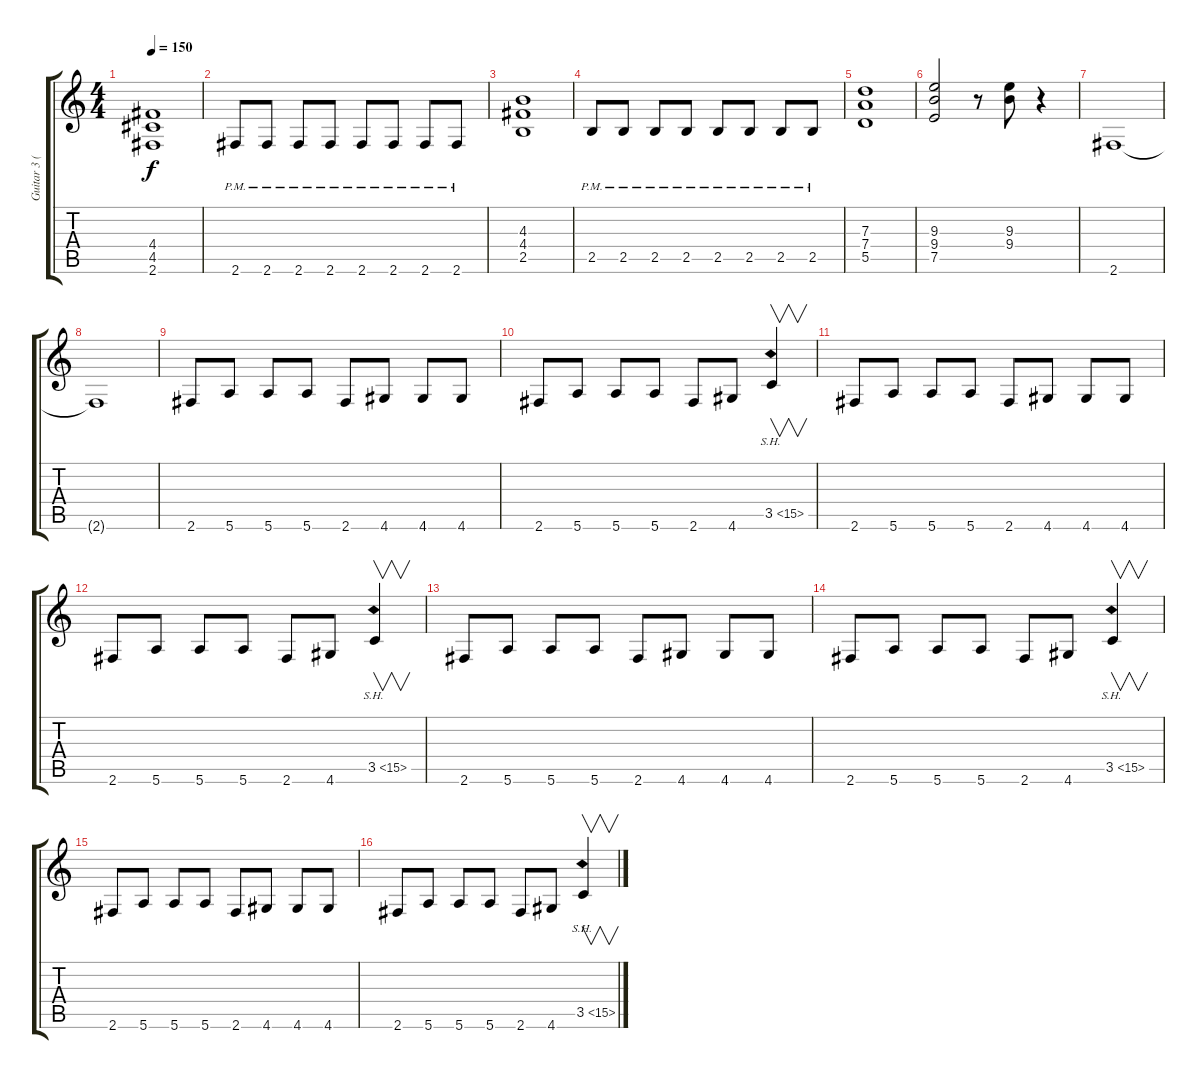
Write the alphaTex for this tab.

\track ("Guitar 3 (Stefko)" "Guitar 3 (") {instrument distortionguitar}
\staff {score tabs}
\tuning (E4 B3 G3 D3 A2 E2) {hide}
\ts (4 4)
\tempo 150
\clef g2
\ks c
(4.4 4.5 2.6).1{dy f} |
2.6{pm}.8 2.6{pm}.8 2.6{pm}.8 2.6{pm}.8 2.6{pm}.8 2.6{pm}.8 2.6{pm}.8 2.6{pm}.8 |
(4.3 4.4 2.5).1 |
2.5{pm}.8 2.5{pm}.8 2.5{pm}.8 2.5{pm}.8 2.5{pm}.8 2.5{pm}.8 2.5{pm}.8 2.5{pm}.8 |
(7.3 7.4 5.5).1 |
(9.3 9.4 7.5).2 r.8 (9.3 9.4).8 r.4 |
2.6.1 |
2.6{t}.1 |
2.6.8 5.6.8 5.6.8 5.6.8 2.6.8 4.6.8 4.6.8 4.6.8 |
2.6.8 5.6.8 5.6.8 5.6.8 2.6.8 4.6.8 3.5{sh 12}.4{v} |
2.6.8 5.6.8 5.6.8 5.6.8 2.6.8 4.6.8 4.6.8 4.6.8 |
2.6.8 5.6.8 5.6.8 5.6.8 2.6.8 4.6.8 3.5{sh 12}.4{v} |
2.6.8 5.6.8 5.6.8 5.6.8 2.6.8 4.6.8 4.6.8 4.6.8 |
2.6.8 5.6.8 5.6.8 5.6.8 2.6.8 4.6.8 3.5{sh 12}.4{v} |
2.6.8 5.6.8 5.6.8 5.6.8 2.6.8 4.6.8 4.6.8 4.6.8 |
2.6.8 5.6.8 5.6.8 5.6.8 2.6.8 4.6.8 3.5{sh 12}.4{v}
